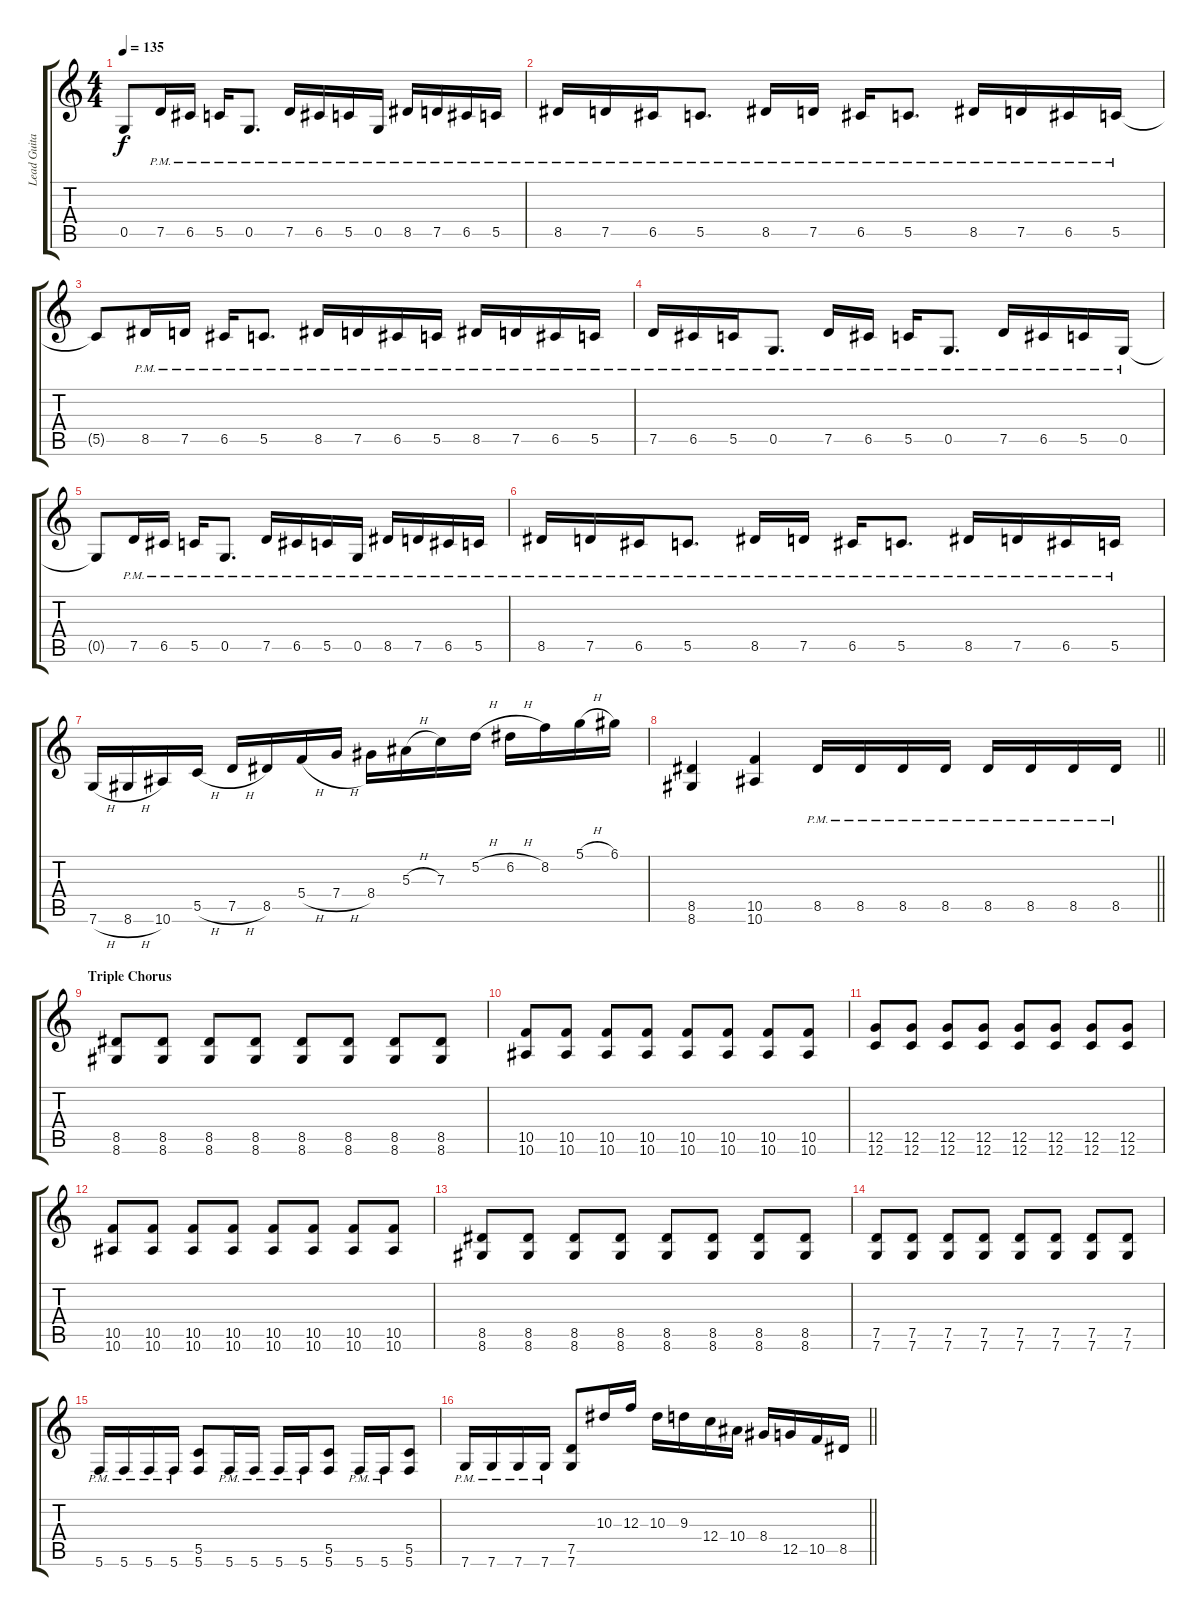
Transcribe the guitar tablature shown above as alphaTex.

\track ("Lead Guitar" "Lead Guita") {instrument distortionguitar}
\staff {score tabs}
\tuning (D4 A3 F3 C3 G2 C2) {hide}
\ts (4 4)
\tempo 135
\clef g2
\ks c
0.5{t}.8{dy f} 7.5{pm}.16 6.5{pm}.16 5.5{pm}.16 0.5{pm}.8{d} 7.5{pm}.16 6.5{pm}.16 5.5{pm}.16 0.5{pm}.16 8.5{pm}.16 7.5{pm}.16 6.5{pm}.16 5.5{pm}.16 |
8.5{pm}.16 7.5{pm}.16 6.5{pm}.16 5.5{pm}.8{d} 8.5{pm}.16 7.5{pm}.16 6.5{pm}.16 5.5{pm}.8{d} 8.5{pm}.16 7.5{pm}.16 6.5{pm}.16 5.5{pm}.16 |
5.5{t}.8 8.5{pm}.16 7.5{pm}.16 6.5{pm}.16 5.5{pm}.8{d} 8.5{pm}.16 7.5{pm}.16 6.5{pm}.16 5.5{pm}.16 8.5{pm}.16 7.5{pm}.16 6.5{pm}.16 5.5{pm}.16 |
7.5{pm}.16 6.5{pm}.16 5.5{pm}.16 0.5{pm}.8{d} 7.5{pm}.16 6.5{pm}.16 5.5{pm}.16 0.5{pm}.8{d} 7.5{pm}.16 6.5{pm}.16 5.5{pm}.16 0.5{pm}.16 |
0.5{t}.8 7.5{pm}.16 6.5{pm}.16 5.5{pm}.16 0.5{pm}.8{d} 7.5{pm}.16 6.5{pm}.16 5.5{pm}.16 0.5{pm}.16 8.5{pm}.16 7.5{pm}.16 6.5{pm}.16 5.5{pm}.16 |
8.5{pm}.16 7.5{pm}.16 6.5{pm}.16 5.5{pm}.8{d} 8.5{pm}.16 7.5{pm}.16 6.5{pm}.16 5.5{pm}.8{d} 8.5{pm}.16 7.5{pm}.16 6.5{pm}.16 5.5{pm}.16 |
7.6{h}.16{balance 4} 8.6{h}.16 10.6.16 5.5{h}.16 7.5{h}.16 8.5.16 5.4{h}.16 7.4{h}.16 8.4.16 5.3{h}.16 7.3.16 5.2{h}.16 6.2{h}.16 8.2.16 5.1{h}.16 6.1.16 |
\barLineRight lightlight
(8.5 8.6).4{balance 8} (10.5 10.6).4 8.5{pm}.16 8.5{pm}.16 8.5{pm}.16 8.5{pm}.16 8.5{pm}.16 8.5{pm}.16 8.5{pm}.16 8.5{pm}.16 |
\section ("" "Triple Chorus")
(8.5 8.6).8 (8.5 8.6).8 (8.5 8.6).8 (8.5 8.6).8 (8.5 8.6).8 (8.5 8.6).8 (8.5 8.6).8 (8.5 8.6).8 |
(10.5 10.6).8 (10.5 10.6).8 (10.5 10.6).8 (10.5 10.6).8 (10.5 10.6).8 (10.5 10.6).8 (10.5 10.6).8 (10.5 10.6).8 |
(12.5 12.6).8 (12.5 12.6).8 (12.5 12.6).8 (12.5 12.6).8 (12.5 12.6).8 (12.5 12.6).8 (12.5 12.6).8 (12.5 12.6).8 |
(10.5 10.6).8 (10.5 10.6).8 (10.5 10.6).8 (10.5 10.6).8 (10.5 10.6).8 (10.5 10.6).8 (10.5 10.6).8 (10.5 10.6).8 |
(8.5 8.6).8 (8.5 8.6).8 (8.5 8.6).8 (8.5 8.6).8 (8.5 8.6).8 (8.5 8.6).8 (8.5 8.6).8 (8.5 8.6).8 |
(7.5 7.6).8 (7.5 7.6).8 (7.5 7.6).8 (7.5 7.6).8 (7.5 7.6).8 (7.5 7.6).8 (7.5 7.6).8 (7.5 7.6).8 |
5.6{pm}.16 5.6{pm}.16 5.6{pm}.16 5.6{pm}.16 (5.5 5.6).8 5.6{pm}.16 5.6{pm}.16 5.6{pm}.16 5.6{pm}.16 (5.5 5.6).8 5.6{pm}.16 5.6{pm}.16 (5.5 5.6).8 |
\barLineRight lightlight
7.6{pm}.16 7.6{pm}.16 7.6{pm}.16 7.6{pm}.16 (7.5 7.6).8 10.3.16 12.3.16 10.3.16 9.3.16 12.4.16 10.4.16 8.4.16 12.5.16 10.5.16 8.5.16
